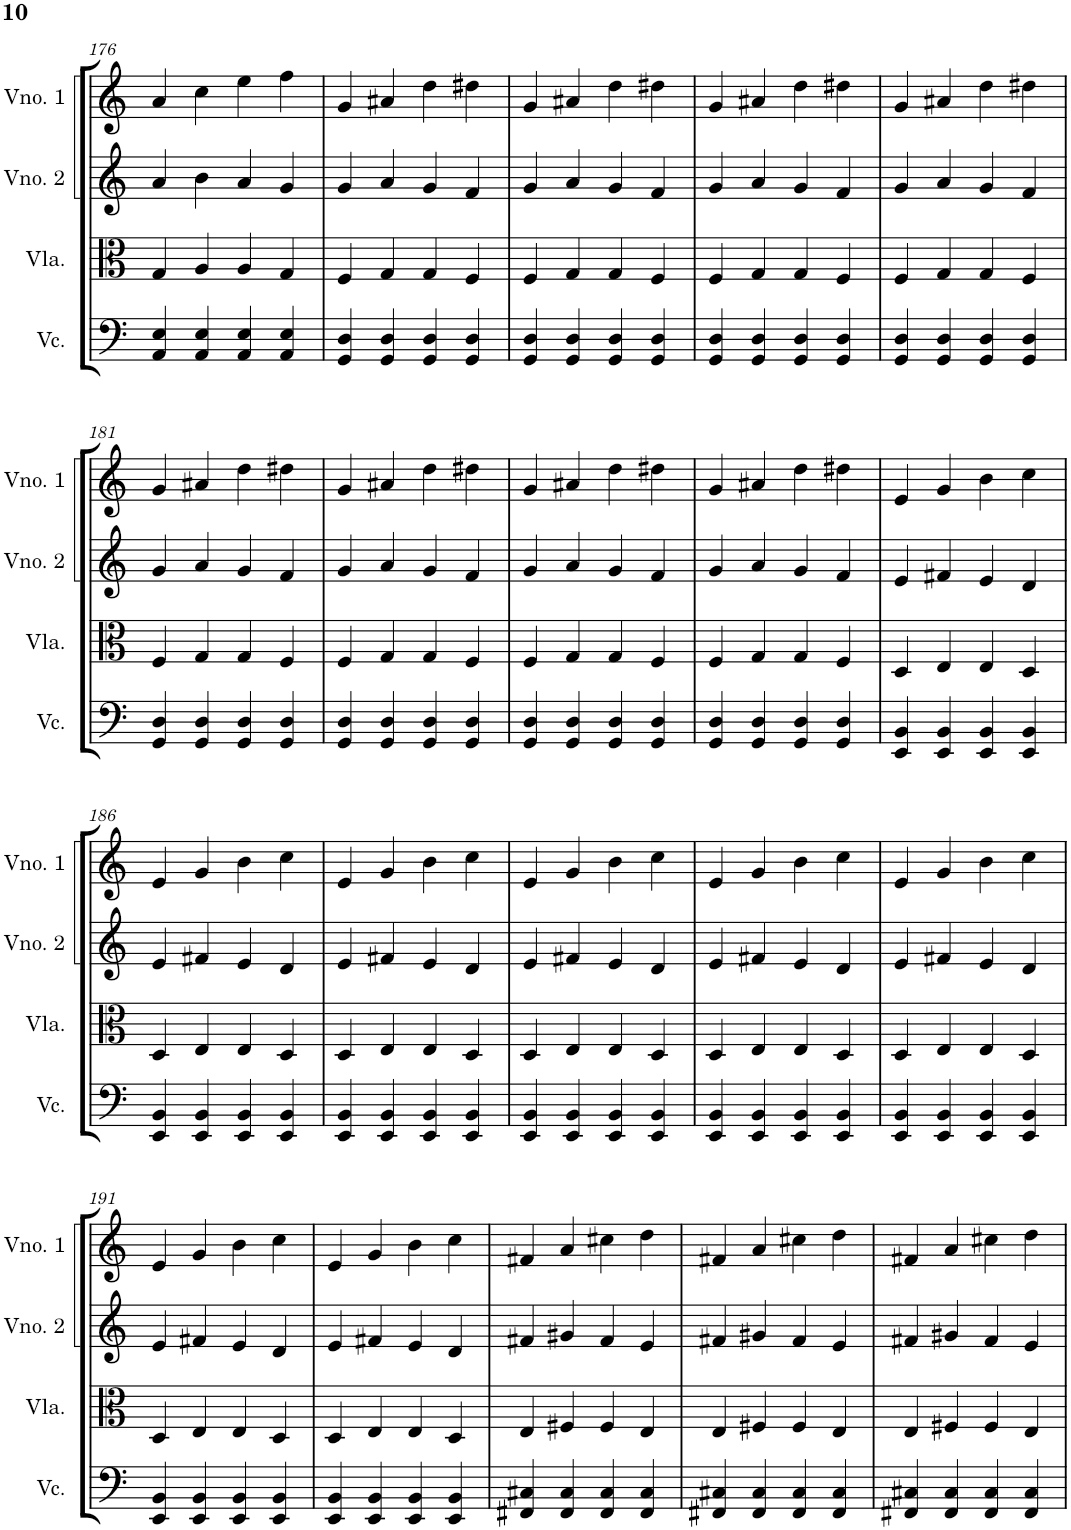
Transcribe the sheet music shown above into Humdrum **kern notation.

**kern	**kern	**kern	**kern
*part4	*part3	*part2	*part1
*staff4	*staff3	*staff2	*staff1
*I"Violoncelo	*I"Viola	*I"Violino 2	*I"Violino 1
*I'Vc.	*I'Vla.	*I'Vno. 2	*I'Vno. 1
!!LO:PB:g=z
*clefF4	*clefC3	*clefG2	*clefG2
*k[]	*k[]	*k[]	*k[]
*M4/4	*M4/4	*M4/4	*M4/4
=176	=176	=176	=176
4AA/ 4E/	4G/	4a/	4a/
4AA/ 4E/	4A/	4b\	4cc\
4AA/ 4E/	4A/	4a/	4ee\
4AA/ 4E/	4G/	4g/	4ff\
=177	=177	=177	=177
4GG/ 4D/	4F/	4g/	4g/
4GG/ 4D/	4G/	4a/	4a#X/
4GG/ 4D/	4G/	4g/	4dd\
4GG/ 4D/	4F/	4f/	4dd#X\
=178	=178	=178	=178
4GG/ 4D/	4F/	4g/	4g/
4GG/ 4D/	4G/	4a/	4a#X/
4GG/ 4D/	4G/	4g/	4dd\
4GG/ 4D/	4F/	4f/	4dd#X\
=179	=179	=179	=179
4GG/ 4D/	4F/	4g/	4g/
4GG/ 4D/	4G/	4a/	4a#X/
4GG/ 4D/	4G/	4g/	4dd\
4GG/ 4D/	4F/	4f/	4dd#X\
=180	=180	=180	=180
4GG/ 4D/	4F/	4g/	4g/
4GG/ 4D/	4G/	4a/	4a#X/
4GG/ 4D/	4G/	4g/	4dd\
4GG/ 4D/	4F/	4f/	4dd#X\
!!LO:LB:g=z
=181	=181	=181	=181
4GG/ 4D/	4F/	4g/	4g/
4GG/ 4D/	4G/	4a/	4a#X/
4GG/ 4D/	4G/	4g/	4dd\
4GG/ 4D/	4F/	4f/	4dd#X\
=182	=182	=182	=182
4GG/ 4D/	4F/	4g/	4g/
4GG/ 4D/	4G/	4a/	4a#X/
4GG/ 4D/	4G/	4g/	4dd\
4GG/ 4D/	4F/	4f/	4dd#X\
=183	=183	=183	=183
4GG/ 4D/	4F/	4g/	4g/
4GG/ 4D/	4G/	4a/	4a#X/
4GG/ 4D/	4G/	4g/	4dd\
4GG/ 4D/	4F/	4f/	4dd#X\
=184	=184	=184	=184
4GG/ 4D/	4F/	4g/	4g/
4GG/ 4D/	4G/	4a/	4a#X/
4GG/ 4D/	4G/	4g/	4dd\
4GG/ 4D/	4F/	4f/	4dd#X\
=185	=185	=185	=185
4EE/ 4BB/	4D/	4e/	4e/
4EE/ 4BB/	4E/	4f#X/	4g/
4EE/ 4BB/	4E/	4e/	4b\
4EE/ 4BB/	4D/	4d/	4cc\
!!LO:LB:g=z
=186	=186	=186	=186
4EE/ 4BB/	4D/	4e/	4e/
4EE/ 4BB/	4E/	4f#X/	4g/
4EE/ 4BB/	4E/	4e/	4b\
4EE/ 4BB/	4D/	4d/	4cc\
=187	=187	=187	=187
4EE/ 4BB/	4D/	4e/	4e/
4EE/ 4BB/	4E/	4f#X/	4g/
4EE/ 4BB/	4E/	4e/	4b\
4EE/ 4BB/	4D/	4d/	4cc\
=188	=188	=188	=188
4EE/ 4BB/	4D/	4e/	4e/
4EE/ 4BB/	4E/	4f#X/	4g/
4EE/ 4BB/	4E/	4e/	4b\
4EE/ 4BB/	4D/	4d/	4cc\
=189	=189	=189	=189
4EE/ 4BB/	4D/	4e/	4e/
4EE/ 4BB/	4E/	4f#X/	4g/
4EE/ 4BB/	4E/	4e/	4b\
4EE/ 4BB/	4D/	4d/	4cc\
=190	=190	=190	=190
4EE/ 4BB/	4D/	4e/	4e/
4EE/ 4BB/	4E/	4f#X/	4g/
4EE/ 4BB/	4E/	4e/	4b\
4EE/ 4BB/	4D/	4d/	4cc\
!!LO:LB:g=z
=191	=191	=191	=191
4EE/ 4BB/	4D/	4e/	4e/
4EE/ 4BB/	4E/	4f#X/	4g/
4EE/ 4BB/	4E/	4e/	4b\
4EE/ 4BB/	4D/	4d/	4cc\
=192	=192	=192	=192
4EE/ 4BB/	4D/	4e/	4e/
4EE/ 4BB/	4E/	4f#X/	4g/
4EE/ 4BB/	4E/	4e/	4b\
4EE/ 4BB/	4D/	4d/	4cc\
=193	=193	=193	=193
4FF#X/ 4C#X/	4E/	4f#X/	4f#X/
4FF#/ 4C#/	4F#X/	4g#X/	4a/
4FF#/ 4C#/	4F#/	4f#/	4cc#X\
4FF#/ 4C#/	4E/	4e/	4dd\
=194	=194	=194	=194
4FF#X/ 4C#X/	4E/	4f#X/	4f#X/
4FF#/ 4C#/	4F#X/	4g#X/	4a/
4FF#/ 4C#/	4F#/	4f#/	4cc#X\
4FF#/ 4C#/	4E/	4e/	4dd\
=195	=195	=195	=195
4FF#X/ 4C#X/	4E/	4f#X/	4f#X/
4FF#/ 4C#/	4F#X/	4g#X/	4a/
4FF#/ 4C#/	4F#/	4f#/	4cc#X\
4FF#/ 4C#/	4E/	4e/	4dd\
=	=	=	=
*-	*-	*-	*-
